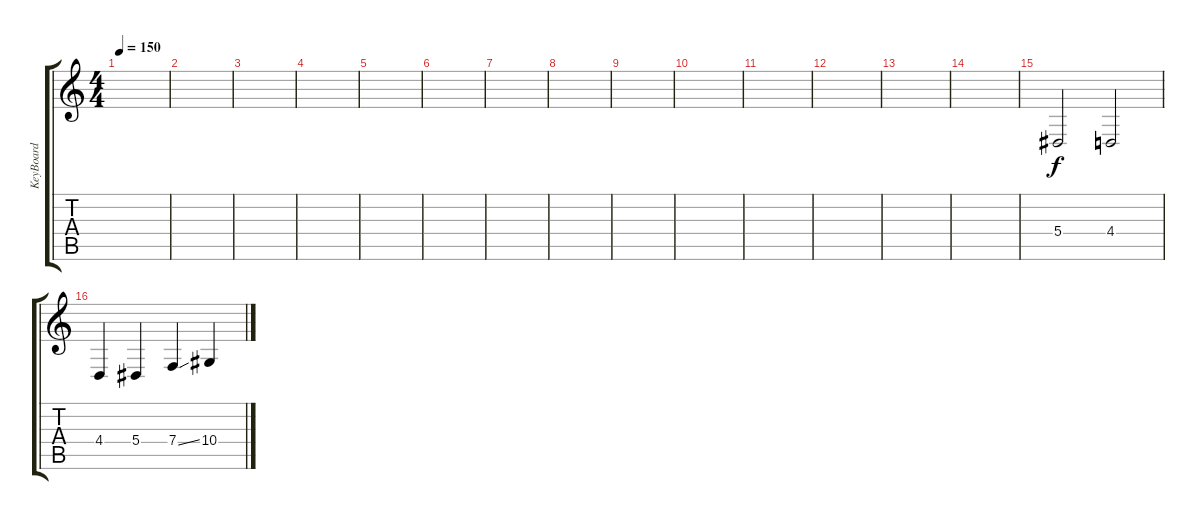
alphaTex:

\track ("KeyBoard" "KeyBoard") {instrument synthstrings2}
\staff {score tabs}
\tuning (C4 G3 Eb3 Bb2 F2 C2) {hide}
\ts (4 4)
\tempo 150
\clef g2
\ks c
|
|
|
|
|
|
|
|
|
|
|
|
|
|
5.4.2 4.4.2 |
4.4.4 5.4.4 7.4{ss}.4 10.4.4
